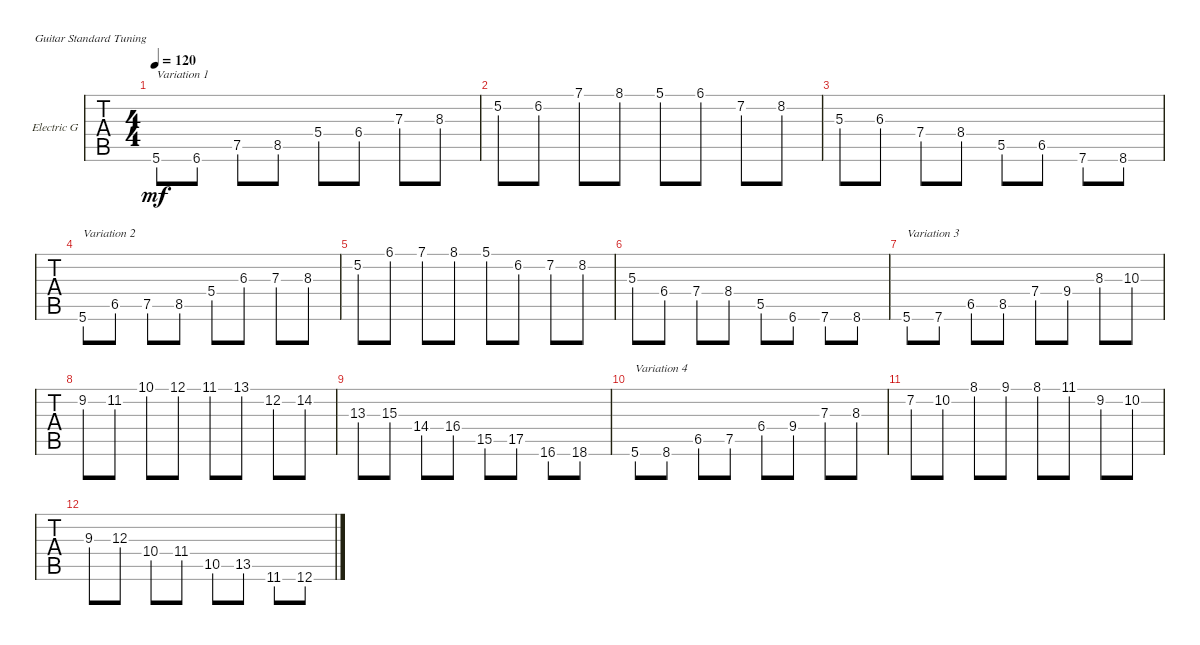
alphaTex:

\defaultSystemsLayout 4
\bracketExtendMode groupsimilarinstruments
\firstSystemTrackNameOrientation horizontal
\otherSystemsTrackNameOrientation horizontal
\track ("Electric Guitar" "Electric G") {instrument electricguitarclean}
\staff {tabs}
\tuning (E4 B3 G3 D3 A2 E2)
\ts (4 4)
\tempo 120
\clef g2
\ks c
5.6{lf 2}.8{txt "Variation 1" dy mf instrument electricguitarclean} 6.6{lf 3}.8 7.5{lf 4}.8 8.5{lf 5}.8 5.4{lf 2}.8 6.4{lf 3}.8 7.3{lf 4}.8 8.3{lf 5}.8 |
5.2{lf 2}.8 6.2{lf 3}.8 7.1{lf 4}.8 8.1{lf 5}.8 5.1{lf 2}.8 6.1{lf 3}.8 7.2{lf 4}.8 8.2{lf 5}.8 |
5.3{lf 2}.8 6.3{lf 3}.8 7.4{lf 4}.8 8.4{lf 5}.8 5.5{lf 2}.8 6.5{lf 3}.8 7.6{lf 4}.8 8.6{lf 5}.8 |
5.6{lf 2}.8{txt "Variation 2"} 6.5.8 7.5{lf 4}.8 8.5{lf 5}.8 5.4{lf 2}.8 6.3.8 7.3{lf 4}.8 8.3{lf 5}.8 |
5.2{lf 2}.8 6.1.8 7.1{lf 4}.8 8.1{lf 5}.8 5.1{lf 2}.8 6.2.8 7.2{lf 4}.8 8.2{lf 5}.8 |
5.3{lf 2}.8 6.4.8 7.4{lf 4}.8 8.4{lf 5}.8 5.5{lf 2}.8 6.6.8 7.6{lf 4}.8 8.6{lf 5}.8 |
5.6{lf 2}.8{txt "Variation 3"} 7.6{lf 4}.8 6.5{lf 3}.8 8.5{lf 5}.8 7.4{lf 2}.8 9.4{lf 4}.8 8.3{lf 3}.8 10.3{lf 5}.8 |
9.2{lf 2}.8 11.2{lf 4}.8 10.1{lf 3}.8 12.1{lf 5}.8 11.1{lf 2}.8 13.1{lf 4}.8 12.2{lf 3}.8 14.2{lf 5}.8 |
13.3{lf 2}.8 15.3{lf 4}.8 14.4{lf 3}.8 16.4{lf 5}.8 15.5{lf 2}.8 17.5{lf 4}.8 16.6{lf 3}.8 18.6{lf 5}.8 |
5.6{lf 2}.8{txt "Variation 4"} 8.6{lf 4}.8 6.5{lf 3}.8 7.5{lf 5}.8 6.4{lf 2}.8 9.4{lf 4}.8 7.3{lf 3}.8 8.3{lf 5}.8 |
7.2{lf 2}.8 10.2{lf 4}.8 8.1{lf 3}.8 9.1{lf 5}.8 8.1{lf 2}.8 11.1{lf 4}.8 9.2{lf 3}.8 10.2{lf 5}.8 |
9.3{lf 2}.8 12.3{lf 4}.8 10.4{lf 3}.8 11.4{lf 5}.8 10.5{lf 2}.8 13.5{lf 4}.8 11.6{lf 3}.8 12.6{lf 5}.8
